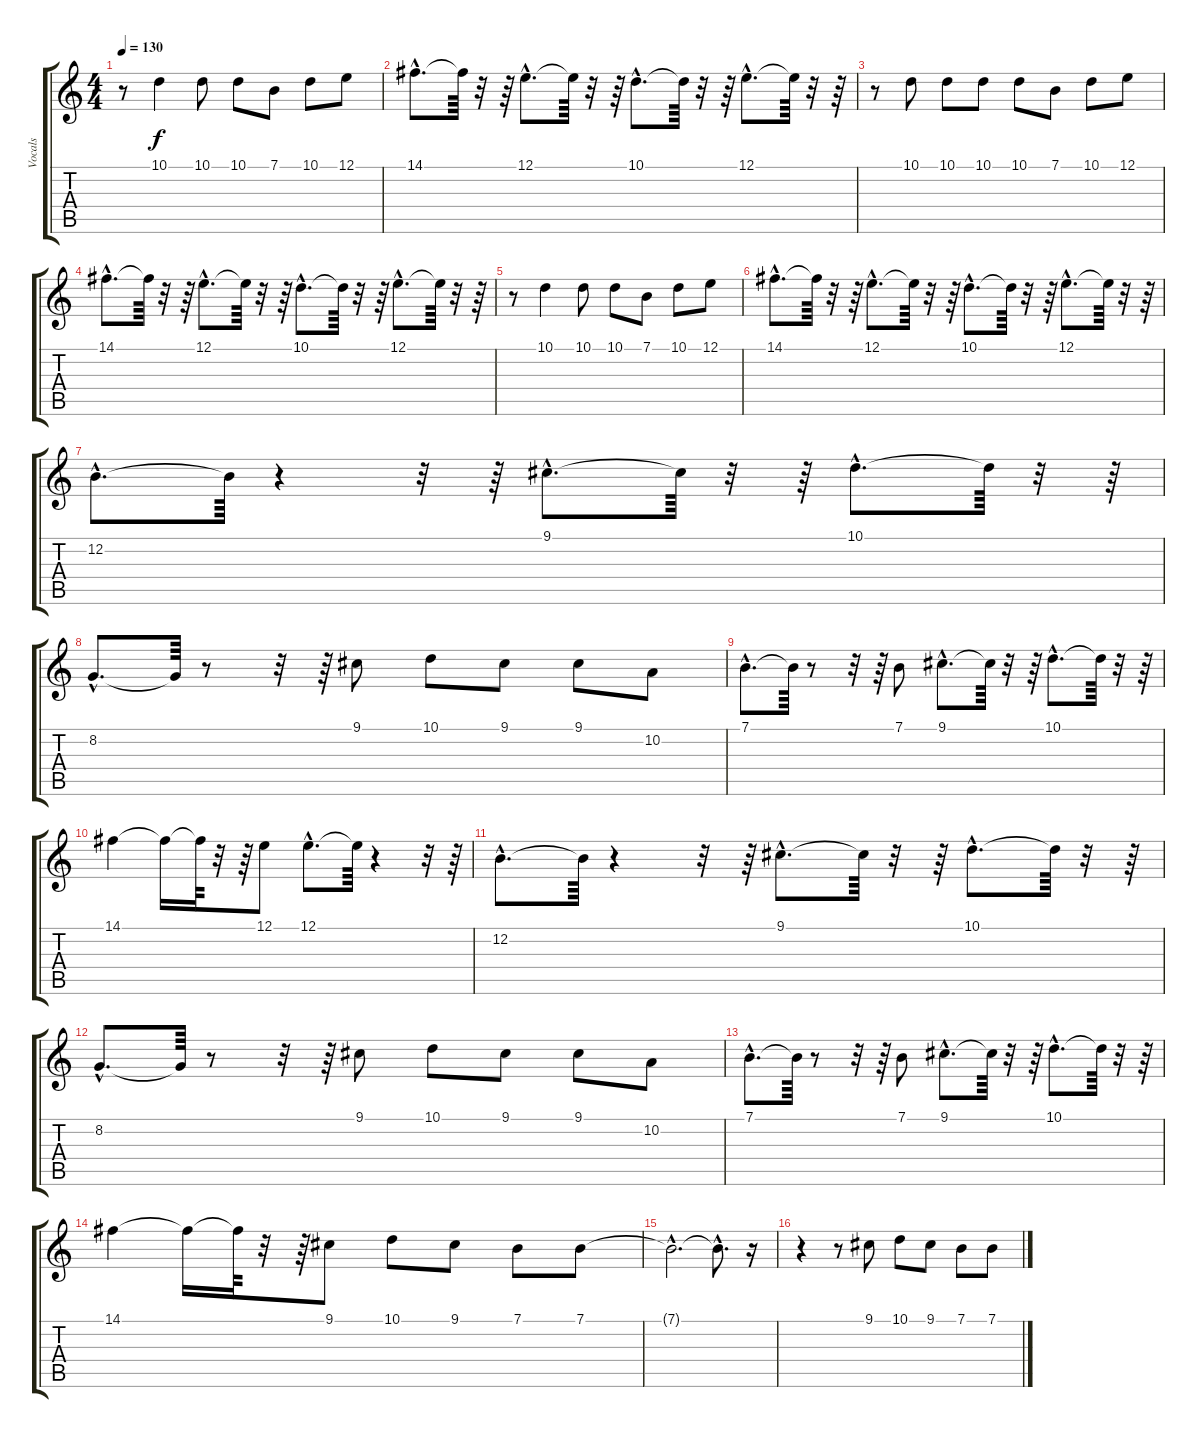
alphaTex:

\track ("Vocals" "Vocals") {instrument choiraahs}
\staff {score tabs}
\tuning (E4 B3 G3 D3 A2 E2) {hide}
\ts (4 4)
\tempo 130
\clef g2
\ks c
r.8{dy f} 10.1.4 10.1.8 10.1.8 7.1.8 10.1.8 12.1.8 |
14.1{hac}.8{d} 14.1{t}.64 r.32 r.64 12.1{hac}.8{d} 12.1{t}.64 r.32 r.64 10.1{hac}.8{d} 10.1{t}.64 r.32 r.64 12.1{hac}.8{d} 12.1{t}.64 r.32 r.64 |
r.8 10.1.8 10.1.8 10.1.8 10.1.8 7.1.8 10.1.8 12.1.8 |
14.1{hac}.8{d} 14.1{t}.64 r.32 r.64 12.1{hac}.8{d} 12.1{t}.64 r.32 r.64 10.1{hac}.8{d} 10.1{t}.64 r.32 r.64 12.1{hac}.8{d} 12.1{t}.64 r.32 r.64 |
r.8 10.1.4 10.1.8 10.1.8 7.1.8 10.1.8 12.1.8 |
14.1{hac}.8{d} 14.1{t}.64 r.32 r.64 12.1{hac}.8{d} 12.1{t}.64 r.32 r.64 10.1{hac}.8{d} 10.1{t}.64 r.32 r.64 12.1{hac}.8{d} 12.1{t}.64 r.32 r.64 |
12.2{hac}.8{d} 12.2{t}.64 r.4 r.32 r.64 9.1{hac}.8{d} 9.1{t}.64 r.32 r.64 10.1{hac}.8{d} 10.1{t}.64 r.32 r.64 |
8.2{hac}.8{d} 8.2{t}.64 r.8 r.32 r.64 9.1.8 10.1.8 9.1.8 9.1.8 10.2.8 |
7.1{hac}.8{d} 7.1{t}.64 r.8 r.32 r.64 7.1.8 9.1{hac}.8{d} 9.1{t}.64 r.32 r.64 10.1{hac}.8{d} 10.1{t}.64 r.32 r.64 |
14.1.4 14.1{t}.16 14.1{t}.64 r.32 r.64 12.1.8 12.1{hac}.8{d} 12.1{t}.64 r.4 r.32 r.64 |
12.2{hac}.8{d} 12.2{t}.64 r.4 r.32 r.64 9.1{hac}.8{d} 9.1{t}.64 r.32 r.64 10.1{hac}.8{d} 10.1{t}.64 r.32 r.64 |
8.2{hac}.8{d} 8.2{t}.64 r.8 r.32 r.64 9.1.8 10.1.8 9.1.8 9.1.8 10.2.8 |
7.1{hac}.8{d} 7.1{t}.64 r.8 r.32 r.64 7.1.8 9.1{hac}.8{d} 9.1{t}.64 r.32 r.64 10.1{hac}.8{d} 10.1{t}.64 r.32 r.64 |
14.1.4 14.1{t}.16 14.1{t}.64 r.32 r.64 9.1.8 10.1.8 9.1.8 7.1.8 7.1.8 |
7.1{hac t}.2{d} 7.1{hac t}.8{d} r.16 |
r.4 r.8 9.1.8 10.1.8 9.1.8 7.1.8 7.1.8
